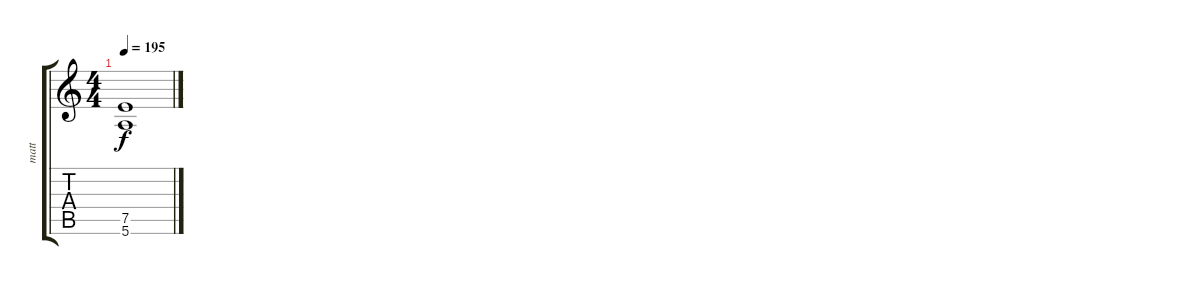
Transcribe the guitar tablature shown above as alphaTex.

\track ("matt" "matt") {instrument distortionguitar}
\staff {score tabs}
\tuning (E4 B3 G3 D3 A2 E2) {hide}
\ts (4 4)
\tempo 195
\clef g2
\ks c
(7.5{t} 5.6{t}).1{dy f}
